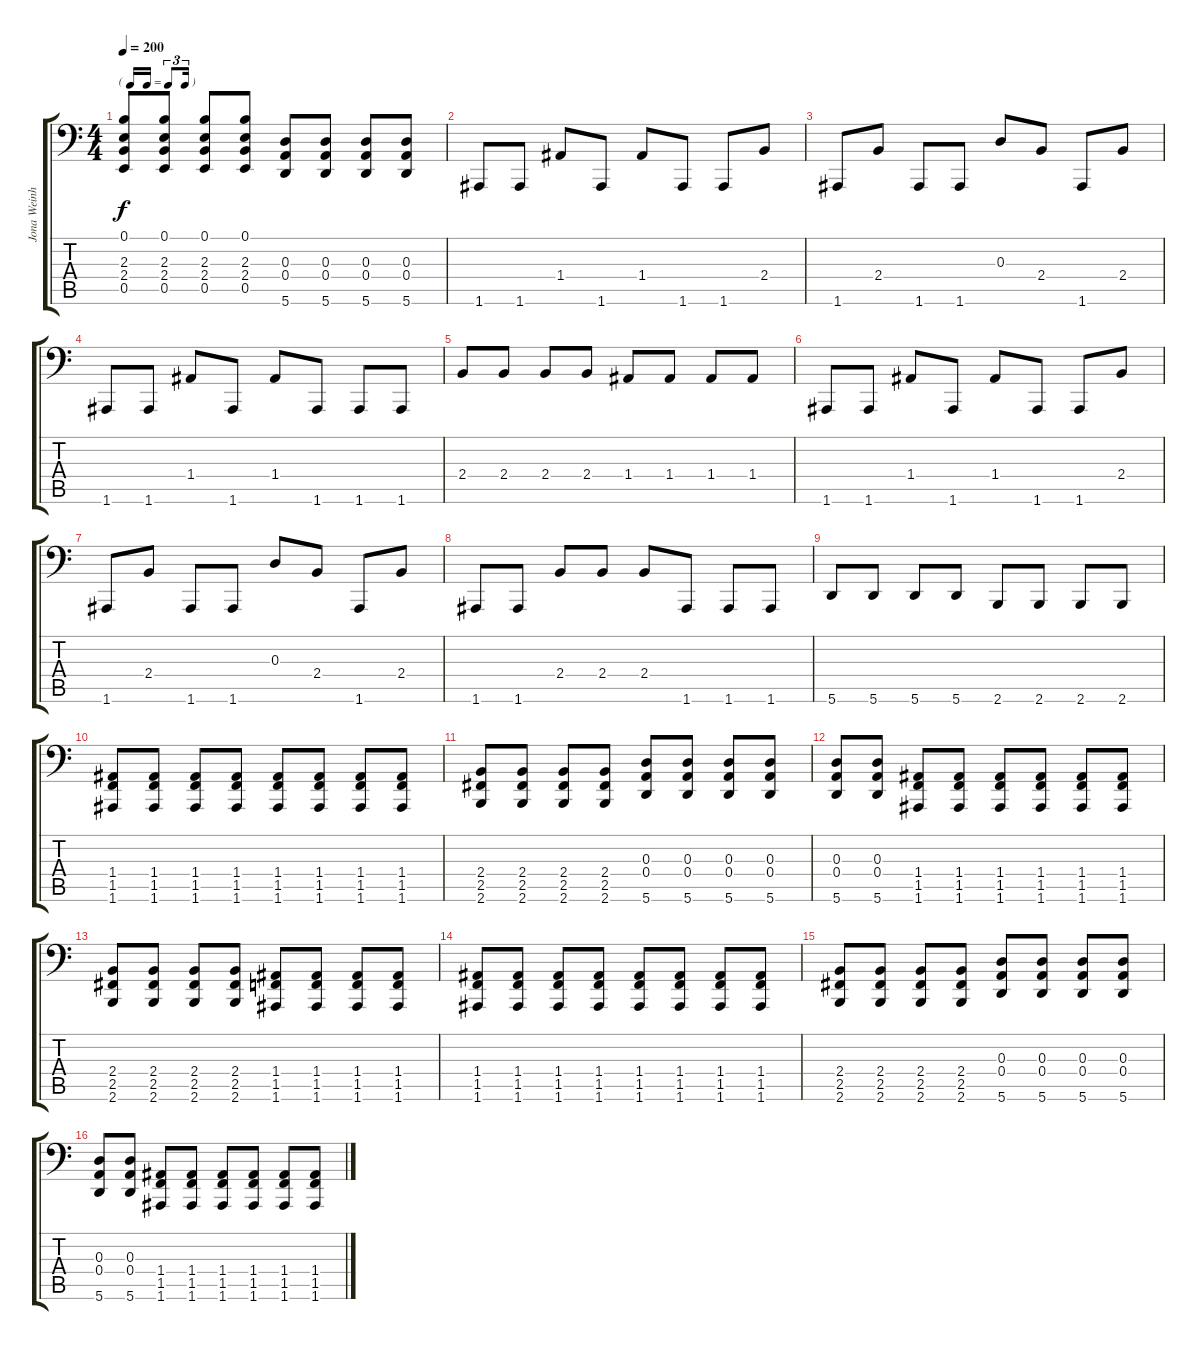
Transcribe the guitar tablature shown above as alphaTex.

\track ("Jona Weinhofen " "Jona Weinh") {instrument overdrivenguitar}
\staff {score tabs}
\tuning (B2 Gb2 D2 A1 E1 A0) {hide}
\ts (4 4)
\tf triplet16th
\tempo 200
\clef f4
\ks c
(0.1 2.3 2.4 0.5).8{dy f} (0.1 2.3 2.4 0.5).8 (0.1 2.3 2.4 0.5).8 (0.1 2.3 2.4 0.5).8 (0.3 0.4 5.6).8 (0.3 0.4 5.6).8 (0.3 0.4 5.6).8 (0.3 0.4 5.6).8 |
1.6.8 1.6.8 1.4.8 1.6.8 1.4.8 1.6.8 1.6.8 2.4.8 |
1.6.8 2.4.8 1.6.8 1.6.8 0.3.8 2.4.8 1.6.8 2.4.8 |
1.6.8 1.6.8 1.4.8 1.6.8 1.4.8 1.6.8 1.6.8 1.6.8 |
2.4.8 2.4.8 2.4.8 2.4.8 1.4.8 1.4.8 1.4.8 1.4.8 |
1.6.8 1.6.8 1.4.8 1.6.8 1.4.8 1.6.8 1.6.8 2.4.8 |
1.6.8 2.4.8 1.6.8 1.6.8 0.3.8 2.4.8 1.6.8 2.4.8 |
1.6.8 1.6.8 2.4.8 2.4.8 2.4.8 1.6.8 1.6.8 1.6.8 |
5.6.8 5.6.8 5.6.8 5.6.8 2.6.8 2.6.8 2.6.8 2.6.8 |
(1.4 1.5 1.6).8 (1.4 1.5 1.6).8 (1.4 1.5 1.6).8 (1.4 1.5 1.6).8 (1.4 1.5 1.6).8 (1.4 1.5 1.6).8 (1.4 1.5 1.6).8 (1.4 1.5 1.6).8 |
(2.4 2.5 2.6).8 (2.4 2.5 2.6).8 (2.4 2.5 2.6).8 (2.4 2.5 2.6).8 (0.3 0.4 5.6).8 (0.3 0.4 5.6).8 (0.3 0.4 5.6).8 (0.3 0.4 5.6).8 |
(0.3 0.4 5.6).8 (0.3 0.4 5.6).8 (1.4 1.5 1.6).8 (1.4 1.5 1.6).8 (1.4 1.5 1.6).8 (1.4 1.5 1.6).8 (1.4 1.5 1.6).8 (1.4 1.5 1.6).8 |
(2.4 2.5 2.6).8 (2.4 2.5 2.6).8 (2.4 2.5 2.6).8 (2.4 2.5 2.6).8 (1.4 1.5 1.6).8 (1.4 1.5 1.6).8 (1.4 1.5 1.6).8 (1.4 1.5 1.6).8 |
(1.4 1.5 1.6).8 (1.4 1.5 1.6).8 (1.4 1.5 1.6).8 (1.4 1.5 1.6).8 (1.4 1.5 1.6).8 (1.4 1.5 1.6).8 (1.4 1.5 1.6).8 (1.4 1.5 1.6).8 |
(2.4 2.5 2.6).8 (2.4 2.5 2.6).8 (2.4 2.5 2.6).8 (2.4 2.5 2.6).8 (0.3 0.4 5.6).8 (0.3 0.4 5.6).8 (0.3 0.4 5.6).8 (0.3 0.4 5.6).8 |
(0.3 0.4 5.6).8 (0.3 0.4 5.6).8 (1.4 1.5 1.6).8 (1.4 1.5 1.6).8 (1.4 1.5 1.6).8 (1.4 1.5 1.6).8 (1.4 1.5 1.6).8 (1.4 1.5 1.6).8
